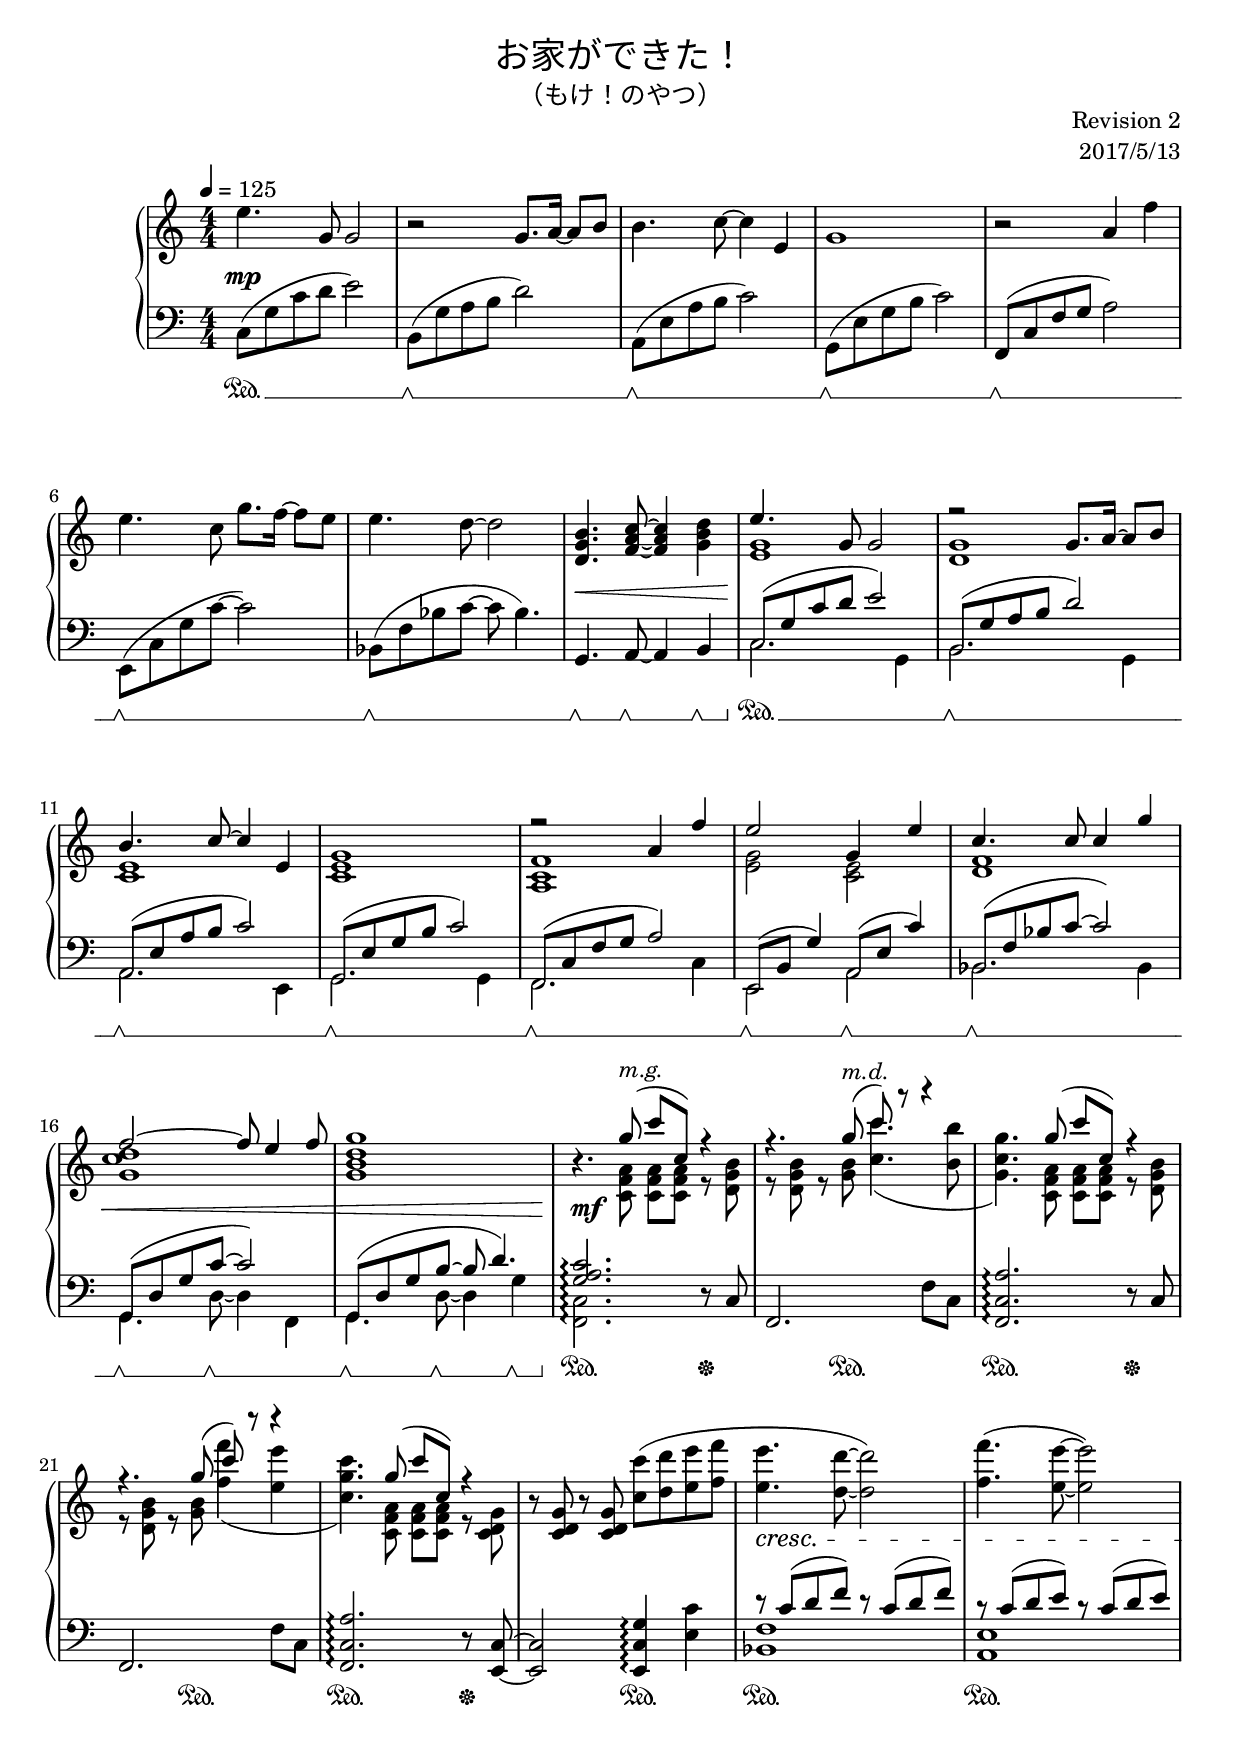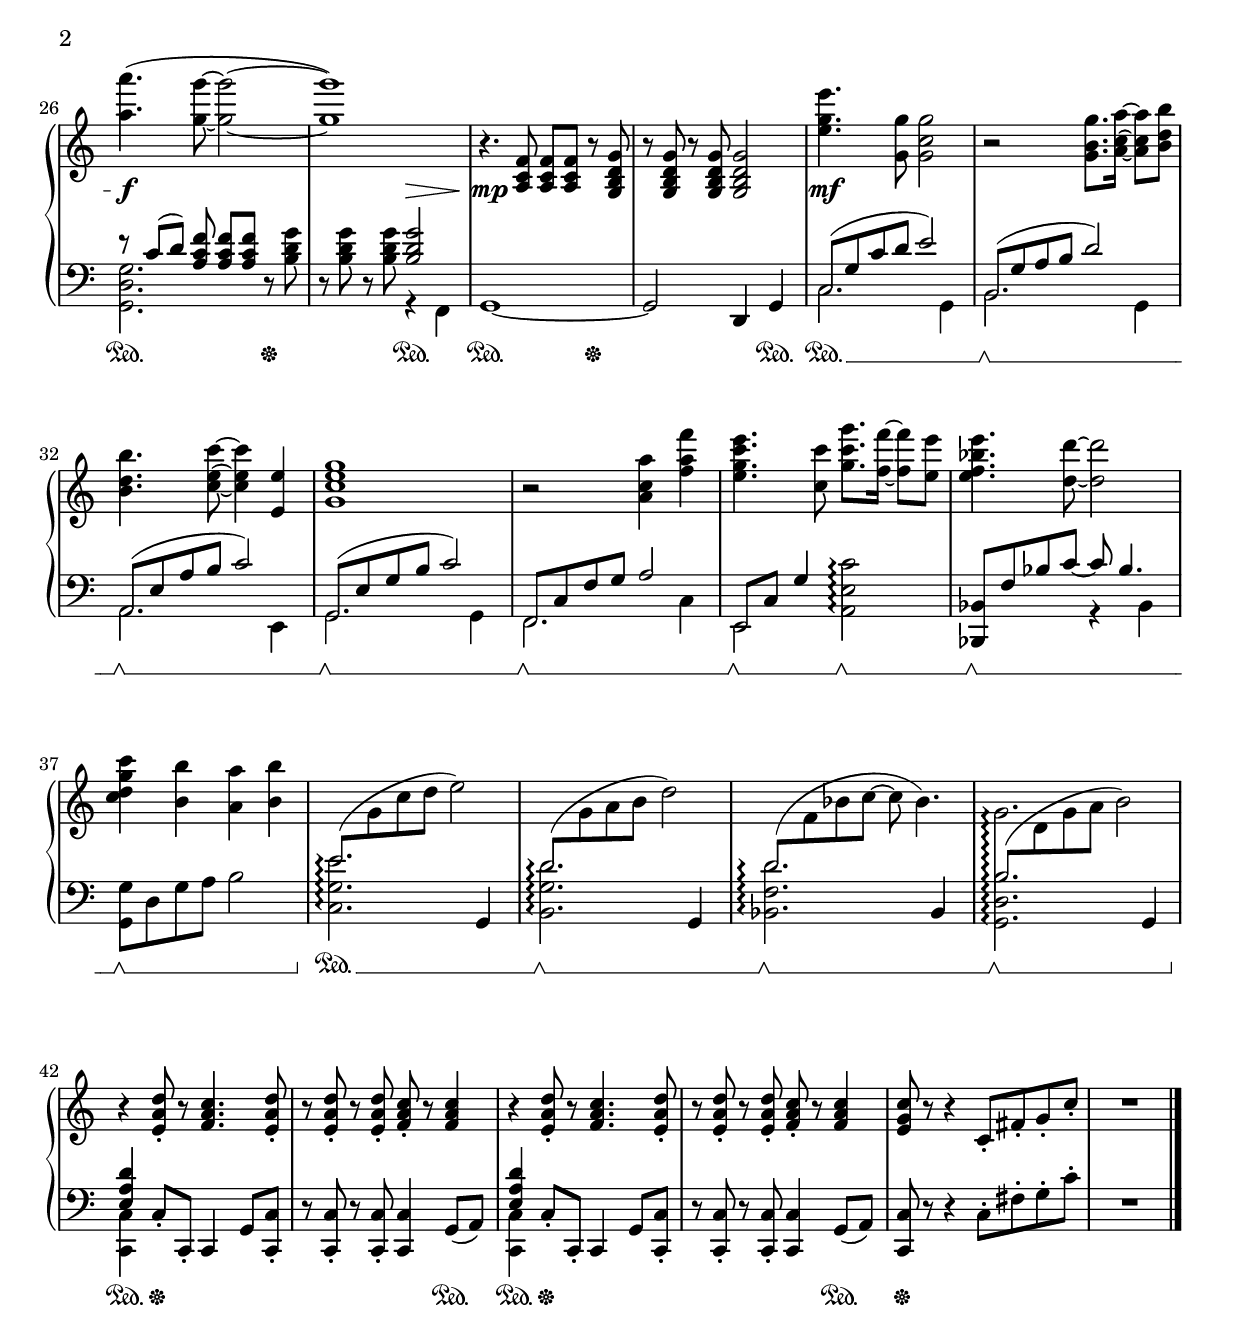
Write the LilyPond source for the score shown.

\version "2.19.59"

\include "stylesheet.ily"

cleft = \change Staff = "left"
cright = \change Staff = "right"

\header {
  title = "お家ができた！"
  nickname = "（もけ！のやつ）"
  revision = "Revision 2"
  date = "2017/5/13"
}

\paper {
}

global = {
  \key c \major
  \time 4/4
  \tempo 4 = 125
  s1*47 \bar "|."
}

right = << \global \relative {
  \clef treble
  e''4. g,8 g2 | r2 g8. a16 ~ a8 b | b4. c8 ~ c4 e, | g1 |
  r2 a4 f' | e4. c8 g'8. f16 ~ f8 e | e4. d8 ~ d2 | <d, g b>4. <f a c>8 ~ q4 <g b d> |
  << { e'4. g,8 g2 | r2 g8. a16 ~ a8 b | b4. c8 ~ c4 e, | g1 } \\ { <e g>1 | <d g> | <c e> | <c e> } >>
  << { r2 a'4 f' | e2 g,4 e' | c4. c8 c4 g' | f2 ~ f8 e4 f8 } \\ { <a,, c f>1 | <e' g>2 <c e> | <d f>1 | <g c d> } >>
  <g b d g>1 |

  r4. << { \voiceOne g'8(^\markup \italic "m.g." c c,) r4 | r4. \shape #'((0.5 . 1) (0 . 1) (0 . 2) (0.5 . 2)) Slur g'8(^\markup \italic "m.d." \mergeDifferentlyDottedOn c) r r4 }
     \context Voice = "r2" { \voiceTwo <c,, f a>8 q q r <d g b> | r q r <g b> <c c'>4.( <b b'>8 }>>
  \context Voice = "r2" <g c g'>4.) << { \voiceOne g'8( c c,) r4 | r4. \shape #'((0.5 . 1) (0 . 1) (0 . 2) (0.5 . 2)) Slur g'8( c) r r4 }
     \context Voice = "r2" { \voiceTwo <c,, f a>8 q q r <d g b> | r q r <g b> <f' f'>4( <e e'> } >>
  \context Voice = "r2" <c g' c>4.) << { g'8( c c,) r4 } \\ { <c, f a>8 q q r <c d g> } >> | \oneVoice r q r q <c' c'>8( <d d'> <e e'> <f f'> |
  <e e'>4. <d d'>8 ~ q2) | <f f'>4.( <e e'>8 ~ q2) | <a a'>4.( <g g'>8 ~ q2 ~ | q1) |
  r4. <a,, c f>8 q q r <g b d g> | r q r q q2 |

  <e'' g e'>4. <g, g'>8 <g c g'>2 | r2 <g b g'>8. <a c a'>16 ~ q8 <b d b'> | q4. <c e c'>8 ~ q4 <e, e'> | <g c e g>1 |
  r2 <a c a'>4 <f' a f'> | <e g c e>4. <c c'>8 <g' c g'>8. <f f'>16 ~ q8 <e e'> | <e f bes e>4. <d d'>8 ~ q2 | <c d g c>4 <b b'> <a a'> <b b'> |

  \cleft e,8( \cright g c d e2) | \cleft d,8( \cright g a b d2) |
  \cleft d,8( \cright f bes c ~ c bes4.) | << { \cleft b,8( \cright d g a b2) } \new Voice { \stemDown \once \override Stem.cross-staff = ##t \once \override Stem.length = #15 g2.\arpeggio } >> |
  r4 <e a d>8-. r <f a c>4. <e a d>8-. | r q-. r q-. <f a c>-. r q4 |
  r4 <e a d>8-. r <f a c>4. <e a d>8-. | r q-. r q-. <f a c>-. r q4 |
  <e g c>8 r r4 c8-. fis-. g-. c-. | R1 |
} >>

left = << \global \relative {
  \clef bass
  c8( g' c d e2) | b,8( g' a b d2) | a,8( e' a b c2) | g,8( e' g b c2) |
  f,,8( c' f g a2) | e,8( c' g' c ~ c2) | bes,8( f' bes c ~ c bes4.) |
  g,4. a8 ~ a4 b |

  << { c8( g' c d e2) | b,8( g' a b d2) | a,8( e' a b c2) | g,8( e' g b c2) } \\
     { \mergeDifferentlyHeadedOn \mergeDifferentlyDottedOn c,2. g4 | b2. g4 | a2. e4 | g2. g4 } >>
  << {
    f8( c' f g a2) | e,8( b' g'4) a,8( e' c'4) | bes,8( f' bes c ~ c2) |
    g,8( d' g c ~ c2) | g,8( d' g b ~ b d4.) |
  } \\ {
    f,,2. c'4 | e,2 a | bes2. bes4 | g4. d'8 ~ d4 f, | g4. d'8 ~ d4 g |
  } >>

  << <g a c>2.\arpeggio \\ <f, c'>\arpeggio >> r8 c' | f,2. f'8 c |
  <f, c' a'>2.\arpeggio r8 c' | f,2. f'8 c |
  <f, c' a'>2.\arpeggio r8 <e c'> ~ | q2 <e c' g'>4\arpeggio <e' c'> |
  << { r8 c'( d f) r c( d f) | r c( d e) r c( d e) } \\ { <bes, f'>1 | <a e'>} >>
  << { r8 c'([ d)] <a c f> q[ q] } \\ { <g, d' g>2. } >> r8 <b' d g> | r q r q << q2 \\ { r4 f, } >> |
  g1 ~ | g2 d4 g |

  << { c8( g' c d e2) | b,8( g' a b d2) | a,8( e' a b c2) | g,8( e' g b c2) } \\
     { \mergeDifferentlyHeadedOn \mergeDifferentlyDottedOn c,2. g4 | b2. g4 | a2. e4 | g2. g4 } >>
  << { f8 c' f g a2 | e,8 c' g'4 } \\ { f,2. c'4 | e,2 } >> <a e' c'>2\arpeggio |
  <bes, bes'>8 f'' bes c ~ << { \voiceOne c8 bes4. } \new Voice { \voiceTwo r4 bes, } >> | \oneVoice
  <g g'>8 d' g a b2 |
  <c, g' e'>2.\arpeggio g4 | <b g' d'>2.\arpeggio g4 | <bes f' d'>2.\arpeggio bes4 | <g d' b'>2.\arpeggio g4 |

  << { <e' a d>4 } \\ { <c, c'>} >> c'8-. c,-. c4 g'8 <c, c'>-. | r q-. r q-. q4 g'8( a) |
  << { <e' a d>4 } \\ { <c, c'>} >> c'8-. c,-. c4 g'8 <c, c'>-. | r q-. r q-. q4 g'8( a) |
  <c, c'>8 r r4 c'8-. fis-. g-. c-. | R1 |
} >>

dynamics = {
  s1*7\mp s1\<
  s1*7\! s1*2\<
  s1*6\mf s1*2\cresc s1\f s2 s\>
  s1*2\mp
  s1\mf
}

pedal = {
  \set pedalSustainStyle = #'mixed
  s1\sustainOn s\sustainOff\sustainOn s\sustainOff\sustainOn s\sustainOff\sustainOn
  s1\sustainOff\sustainOn s\sustainOff\sustainOn s\sustainOff\sustainOn s4.\sustainOff\sustainOn s\sustainOff\sustainOn s8.\sustainOff\sustainOn s16\sustainOff

  s1\sustainOn s\sustainOff\sustainOn s\sustainOff\sustainOn s\sustainOff\sustainOn
  s1\sustainOff\sustainOn s2\sustainOff\sustainOn s\sustainOff\sustainOn s1\sustainOff\sustainOn
  s4.\sustainOff\sustainOn s\sustainOff\sustainOn s4 s4.\sustainOff\sustainOn s\sustainOff\sustainOn s8.\sustainOff\sustainOn s16\sustainOff

  \set pedalSustainStyle = #'text
  s2.\sustainOn s4\sustainOff s4. s8\sustainOn s2 s2.\sustainOn s4\sustainOff s4. s8\sustainOn s2
  s2.\sustainOn s4\sustainOff s2 s\sustainOn s1\sustainOn s\sustainOn
  s2.\sustainOn s4\sustainOff s2 s\sustainOn s2.\sustainOn s4\sustainOff s2 s4 s\sustainOn

  \set pedalSustainStyle = #'mixed
  s1\sustainOn s\sustainOff\sustainOn s\sustainOff\sustainOn s\sustainOff\sustainOn
  s1\sustainOff\sustainOn s2\sustainOff\sustainOn s\sustainOff\sustainOn s1\sustainOff\sustainOn s2.\sustainOff\sustainOn s8. s16\sustainOff

  s1\sustainOn s\sustainOff\sustainOn s\sustainOff\sustainOn s2.\sustainOff\sustainOn s8. s16\sustainOff
  \set pedalSustainStyle = #'text
  s4\sustainOn s\sustainOff s2 s2. s4\sustainOn s4\sustainOn s\sustainOff s2 s2. s4\sustainOn s1\sustainOff
}

\score {
  <<
    \new PianoStaff \with {
      connectArpeggios = ##t
    } <<
      \new Staff = "right" \right
      \new PianoDynamics = "dynamics" \dynamics
      \new Staff = "left" \left
      \new PianoPedal = "pedal" \pedal
    >>
  >>
  \layout {
    \context {
      \Voice
      \override Slur.details.free-head-distance = 1
    }
  }
  \midi {}
}
